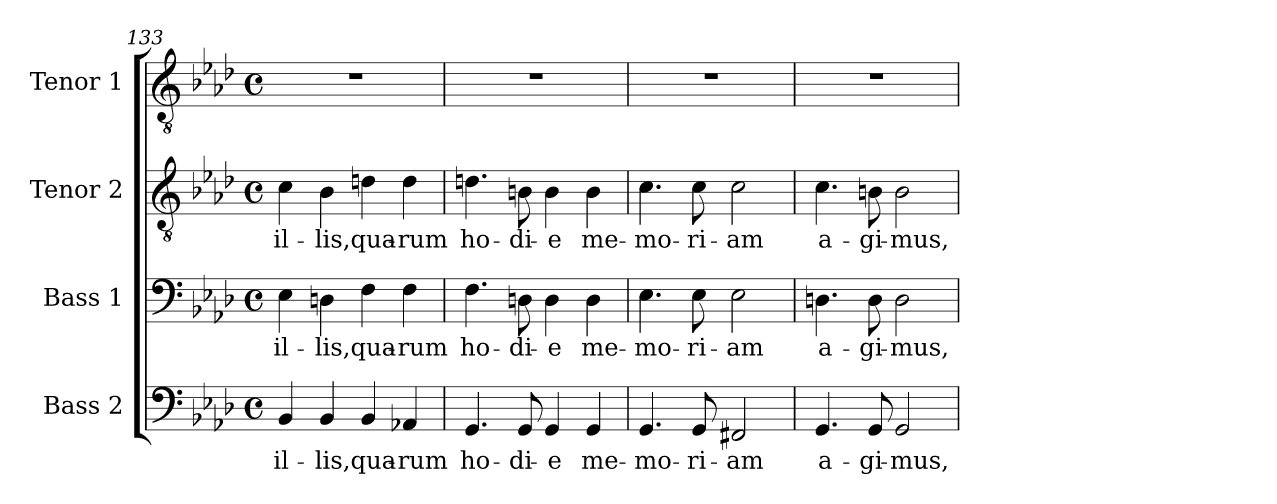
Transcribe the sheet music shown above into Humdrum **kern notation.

**kern	**text	**kern	**text	**kern	**text	**kern
*part4	*part4	*part3	*part3	*part2	*part2	*part1
*staff4	*staff4	*staff3	*staff3	*staff2	*staff2	*staff1
*I"Bass 2	*	*I"Bass 1	*	*I"Tenor 2	*	*I"Tenor 1
*I'B. 2	*	*I'B. 1	*	*I'T. 2	*	*I'T. 1
!!LO:LB:g=z
*clefF4	*	*clefF4	*	*clefGv2	*	*clefGv2
*k[b-e-a-d-]	*	*k[b-e-a-d-]	*	*k[b-e-a-d-]	*	*k[b-e-a-d-]
*A-:	*	*A-:	*	*A-:	*	*A-:
*M4/4	*	*M4/4	*	*M4/4	*	*M4/4
*met(c)	*	*met(c)	*	*met(c)	*	*met(c)
=133	=133	=133	=133	=133	=133	=133
!	!LO:LY:b	!	!LO:LY:b	!	!LO:LY:b	!
4BB-/	il-	4E-\	il-	4c\	il-	1r
!	!LO:LY:b	!	!LO:LY:b	!	!LO:LY:b	!
4BB-/	-lis,	4Dn\	-lis,	4B-\	-lis,	.
!	!LO:LY:b	!	!LO:LY:b	!	!LO:LY:b	!
4BB-/	qua-	4F\	qua-	4dn\	qua-	.
!	!LO:LY:b	!	!LO:LY:b	!	!LO:LY:b	!
4AA-X/	-rum	4F\	-rum	4d\	-rum	.
=134	=134	=134	=134	=134	=134	=134
!	!LO:LY:b	!	!LO:LY:b	!	!LO:LY:b	!
4.GG/	ho-	4.F\	ho-	4.dn\	ho-	1r
!	!LO:LY:b	!	!LO:LY:b	!	!LO:LY:b	!
8GG/	-di-	8Dn\	-di-	8Bn\	-di-	.
!	!LO:LY:b	!	!LO:LY:b	!	!LO:LY:b	!
4GG/	-e	4D\	-e	4B\	-e	.
!	!LO:LY:b	!	!LO:LY:b	!	!LO:LY:b	!
4GG/	me-	4D\	me-	4B\	me-	.
=135	=135	=135	=135	=135	=135	=135
!	!LO:LY:b	!	!LO:LY:b	!	!LO:LY:b	!
4.GG/	-mo-	4.E-\	-mo-	4.c\	-mo-	1r
!	!LO:LY:b	!	!LO:LY:b	!	!LO:LY:b	!
8GG/	-ri-	8E-\	-ri-	8c\	-ri-	.
!	!LO:LY:b	!	!LO:LY:b	!	!LO:LY:b	!
2FF#X/	-am	2E-\	-am	2c\	-am	.
=136	=136	=136	=136	=136	=136	=136
!	!LO:LY:b	!	!LO:LY:b	!	!LO:LY:b	!
4.GG/	a-	4.Dn\	a-	4.c\	a-	1r
!	!LO:LY:b	!	!LO:LY:b	!	!LO:LY:b	!
8GG/	-gi-	8D\	-gi-	8Bn\	-gi-	.
!	!LO:LY:b	!	!LO:LY:b	!	!LO:LY:b	!
2GG/	-mus,	2D\	-mus,	2B\	-mus,	.
=	=	=	=	=	=	=
*-	*-	*-	*-	*-	*-	*-
